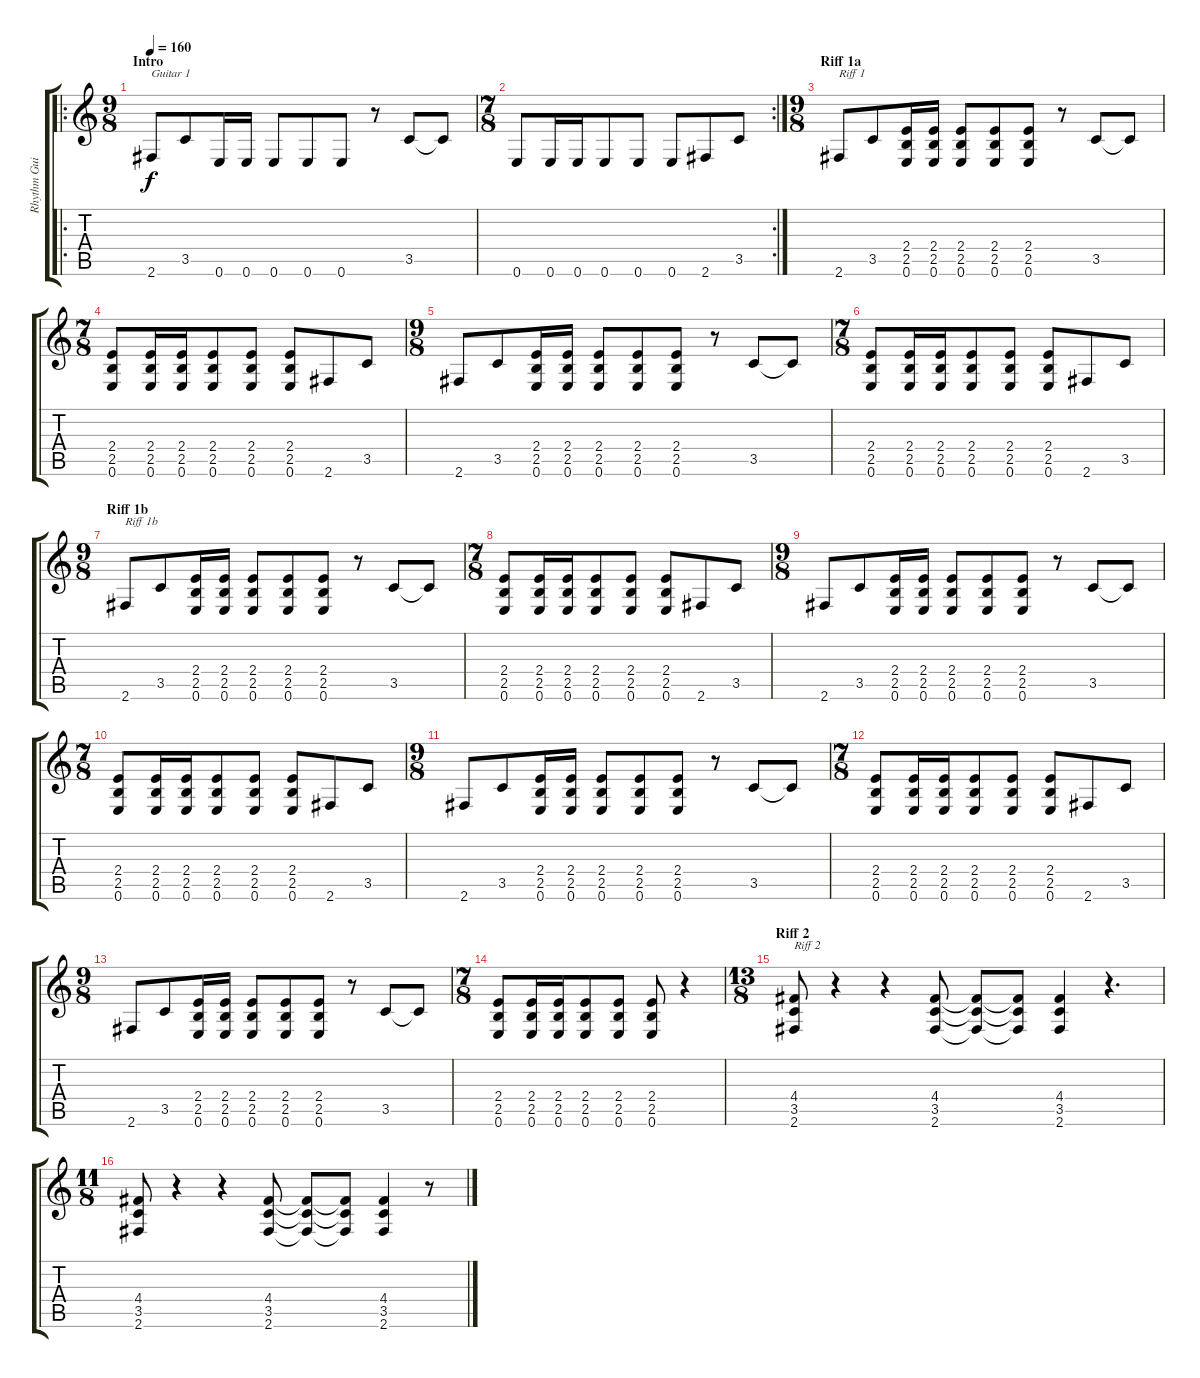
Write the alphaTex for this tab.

\track ("Rhythm Guitar 1" "Rhythm Gui") {instrument distortionguitar}
\staff {score tabs}
\tuning (E4 B3 G3 D3 A2 E2) {hide}
\ro
\ts (9 8)
\section ("" "Intro")
\tempo 160
\clef g2
\ks c
2.6.8{txt "Guitar 1 " dy f instrument distortionguitar} 3.5.8 0.6.16 0.6.16 0.6.8 0.6.8 0.6.8 r.8 3.5.8 3.5{t}.8 |
\rc 2
\ts (7 8)
0.6.8 0.6.16 0.6.16 0.6.8 0.6.8 0.6.8 2.6.8 3.5.8 |
\ts (9 8)
\section ("" "Riff 1a")
2.6.8{txt "Riff 1"} 3.5.8 (2.4 2.5 0.6).16 (2.4 2.5 0.6).16 (2.4 2.5 0.6).8 (2.4 2.5 0.6).8 (2.4 2.5 0.6).8 r.8 3.5.8 3.5{t}.8 |
\ts (7 8)
(2.4 2.5 0.6).8 (2.4 2.5 0.6).16 (2.4 2.5 0.6).16 (2.4 2.5 0.6).8 (2.4 2.5 0.6).8 (2.4 2.5 0.6).8 2.6.8 3.5.8 |
\ts (9 8)
2.6.8 3.5.8 (2.4 2.5 0.6).16 (2.4 2.5 0.6).16 (2.4 2.5 0.6).8 (2.4 2.5 0.6).8 (2.4 2.5 0.6).8 r.8 3.5.8 3.5{t}.8 |
\ts (7 8)
(2.4 2.5 0.6).8 (2.4 2.5 0.6).16 (2.4 2.5 0.6).16 (2.4 2.5 0.6).8 (2.4 2.5 0.6).8 (2.4 2.5 0.6).8 2.6.8 3.5.8 |
\ts (9 8)
\section ("" "Riff 1b")
2.6.8{txt "Riff 1b"} 3.5.8 (2.4 2.5 0.6).16 (2.4 2.5 0.6).16 (2.4 2.5 0.6).8 (2.4 2.5 0.6).8 (2.4 2.5 0.6).8 r.8 3.5.8 3.5{t}.8 |
\ts (7 8)
(2.4 2.5 0.6).8 (2.4 2.5 0.6).16 (2.4 2.5 0.6).16 (2.4 2.5 0.6).8 (2.4 2.5 0.6).8 (2.4 2.5 0.6).8 2.6.8 3.5.8 |
\ts (9 8)
2.6.8 3.5.8 (2.4 2.5 0.6).16 (2.4 2.5 0.6).16 (2.4 2.5 0.6).8 (2.4 2.5 0.6).8 (2.4 2.5 0.6).8 r.8 3.5.8 3.5{t}.8 |
\ts (7 8)
(2.4 2.5 0.6).8 (2.4 2.5 0.6).16 (2.4 2.5 0.6).16 (2.4 2.5 0.6).8 (2.4 2.5 0.6).8 (2.4 2.5 0.6).8 2.6.8 3.5.8 |
\ts (9 8)
2.6.8 3.5.8 (2.4 2.5 0.6).16 (2.4 2.5 0.6).16 (2.4 2.5 0.6).8 (2.4 2.5 0.6).8 (2.4 2.5 0.6).8 r.8 3.5.8 3.5{t}.8 |
\ts (7 8)
(2.4 2.5 0.6).8 (2.4 2.5 0.6).16 (2.4 2.5 0.6).16 (2.4 2.5 0.6).8 (2.4 2.5 0.6).8 (2.4 2.5 0.6).8 2.6.8 3.5.8 |
\ts (9 8)
2.6.8 3.5.8 (2.4 2.5 0.6).16 (2.4 2.5 0.6).16 (2.4 2.5 0.6).8 (2.4 2.5 0.6).8 (2.4 2.5 0.6).8 r.8 3.5.8 3.5{t}.8 |
\ts (7 8)
(2.4 2.5 0.6).8 (2.4 2.5 0.6).16 (2.4 2.5 0.6).16 (2.4 2.5 0.6).8 (2.4 2.5 0.6).8 (2.4 2.5 0.6).8 r.4 |
\ts (13 8)
\section ("" "Riff 2")
(4.4 3.5 2.6).8{txt "Riff 2"} r.4 r.4 (4.4 3.5 2.6).8 (4.4{t} 3.5{t} 2.6{t}).8 (4.4{t} 3.5{t} 2.6{t}).8 (4.4 3.5 2.6).4 r.4{d} |
\ts (11 8)
(4.4 3.5 2.6).8 r.4 r.4 (4.4 3.5 2.6).8 (4.4{t} 3.5{t} 2.6{t}).8 (4.4{t} 3.5{t} 2.6{t}).8 (4.4 3.5 2.6).4 r.8
